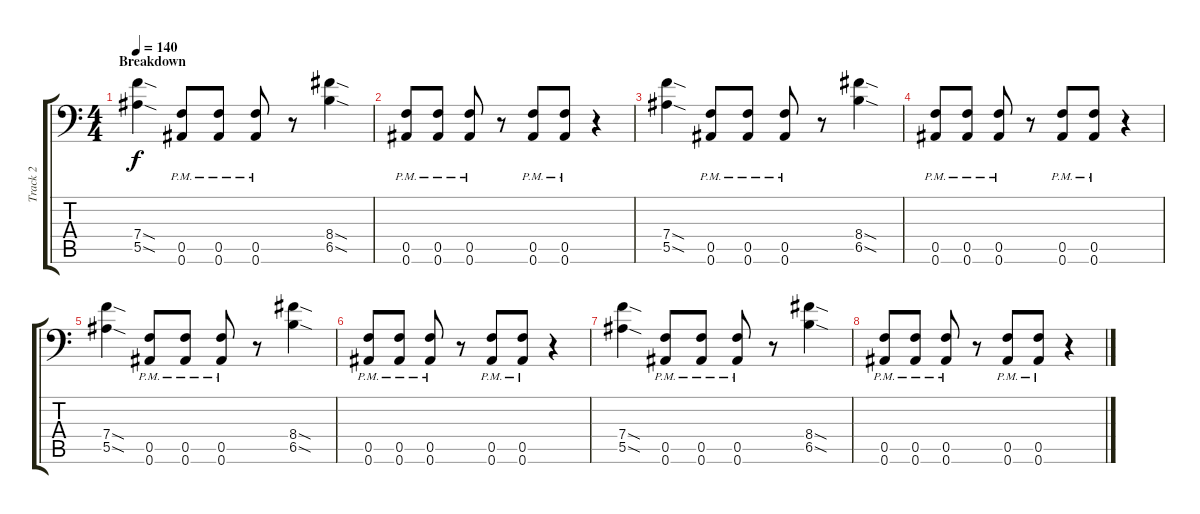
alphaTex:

\track ("Track 2" "Track 2") {instrument overdrivenguitar}
\staff {score tabs}
\tuning (C4 G3 Eb3 Bb2 F2 Bb1) {hide}
\ts (4 4)
\section ("" "Breakdown")
\tempo 140
\clef f4
\ks c
(7.4{sod} 5.5{sod}).4{dy f} (0.5 0.6{pm}).8 (0.5 0.6{pm}).8 (0.5 0.6{pm}).8 r.8 (8.4{sod} 6.5{sod}).4 |
(0.5 0.6{pm}).8 (0.5 0.6{pm}).8 (0.5{pm} 0.6{pm}).8 r.8 (0.5{pm} 0.6{pm}).8 (0.5{pm} 0.6{pm}).8 r.4 |
(7.4{sod} 5.5{sod}).4 (0.5 0.6{pm}).8 (0.5 0.6{pm}).8 (0.5 0.6{pm}).8 r.8 (8.4{sod} 6.5{sod}).4 |
(0.5 0.6{pm}).8 (0.5 0.6{pm}).8 (0.5{pm} 0.6{pm}).8 r.8 (0.5{pm} 0.6{pm}).8 (0.5{pm} 0.6{pm}).8 r.4 |
(7.4{sod} 5.5{sod}).4 (0.5 0.6{pm}).8 (0.5 0.6{pm}).8 (0.5 0.6{pm}).8 r.8 (8.4{sod} 6.5{sod}).4 |
(0.5 0.6{pm}).8 (0.5 0.6{pm}).8 (0.5{pm} 0.6{pm}).8 r.8 (0.5{pm} 0.6{pm}).8 (0.5{pm} 0.6{pm}).8 r.4 |
(7.4{sod} 5.5{sod}).4 (0.5 0.6{pm}).8 (0.5 0.6{pm}).8 (0.5 0.6{pm}).8 r.8 (8.4{sod} 6.5{sod}).4 |
(0.5 0.6{pm}).8 (0.5 0.6{pm}).8 (0.5{pm} 0.6{pm}).8 r.8 (0.5{pm} 0.6{pm}).8 (0.5{pm} 0.6{pm}).8 r.4
